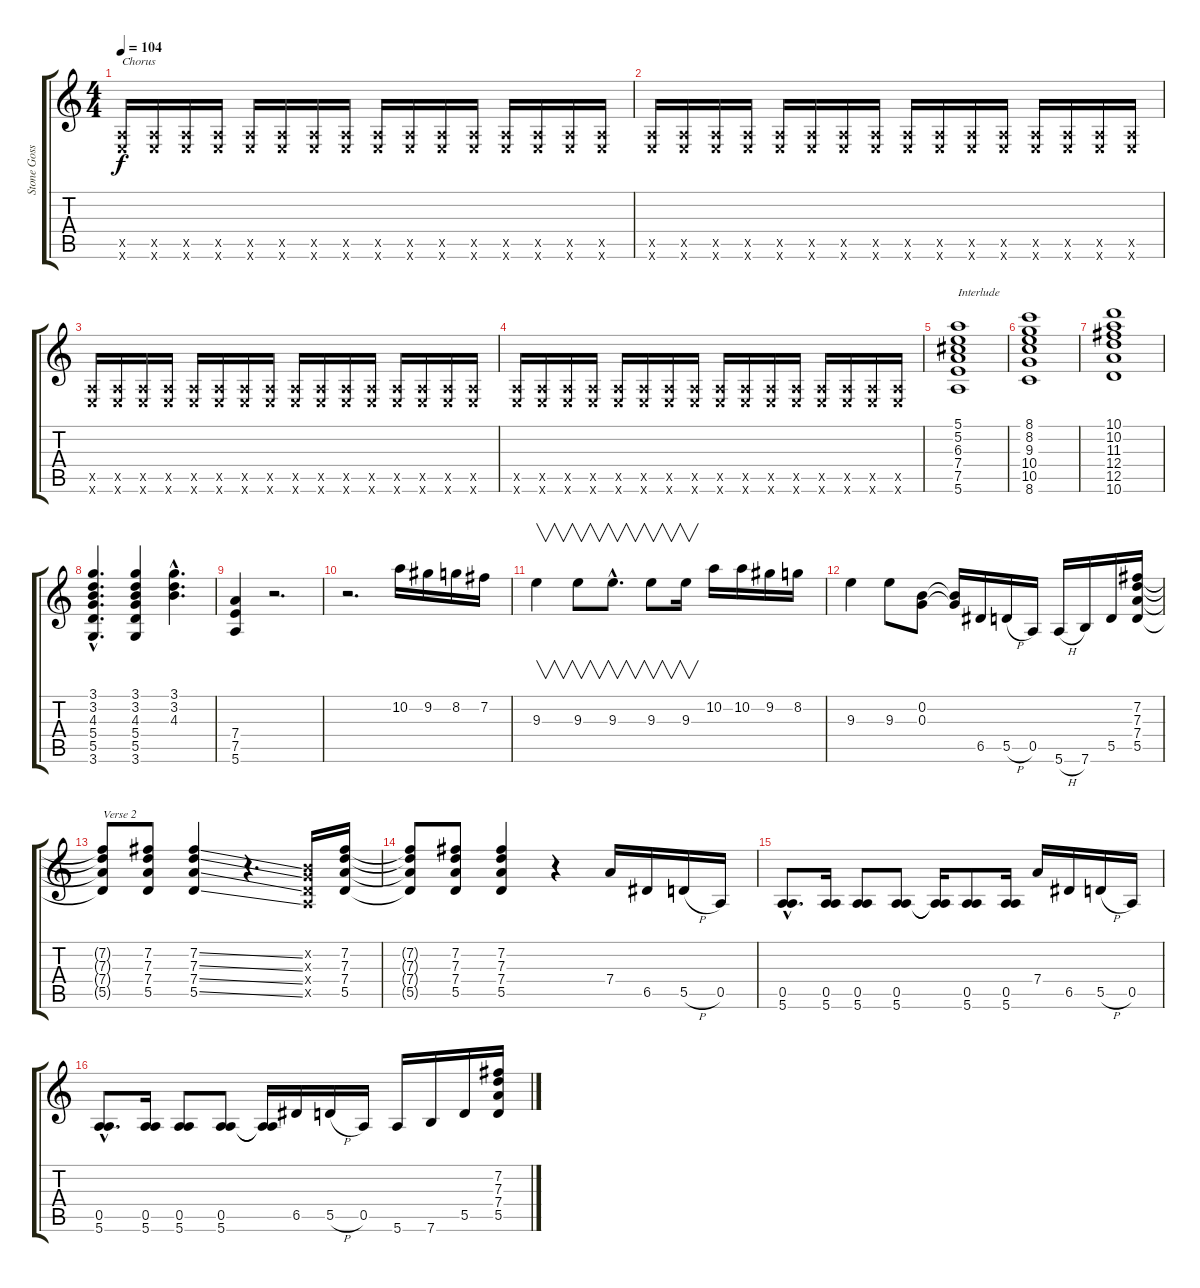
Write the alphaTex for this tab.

\track ("Stone Gossard" "Stone Goss") {instrument distortionguitar}
\staff {score tabs}
\tuning (E4 B3 G3 D3 A2 E2) {hide}
\ts (4 4)
\tempo 104
\clef g2
\ks c
(0.5{x} 0.6{x}).16{txt "Chorus" dy f} (0.5{x} 0.6{x}).16 (0.5{x} 0.6{x}).16 (0.5{x} 0.6{x}).16 (0.5{x} 0.6{x}).16 (0.5{x} 0.6{x}).16 (0.5{x} 0.6{x}).16 (0.5{x} 0.6{x}).16 (0.5{x} 0.6{x}).16 (0.5{x} 0.6{x}).16 (0.5{x} 0.6{x}).16 (0.5{x} 0.6{x}).16 (0.5{x} 0.6{x}).16 (0.5{x} 0.6{x}).16 (0.5{x} 0.6{x}).16 (0.5{x} 0.6{x}).16 |
(0.5{x} 0.6{x}).16 (0.5{x} 0.6{x}).16 (0.5{x} 0.6{x}).16 (0.5{x} 0.6{x}).16 (0.5{x} 0.6{x}).16 (0.5{x} 0.6{x}).16 (0.5{x} 0.6{x}).16 (0.5{x} 0.6{x}).16 (0.5{x} 0.6{x}).16 (0.5{x} 0.6{x}).16 (0.5{x} 0.6{x}).16 (0.5{x} 0.6{x}).16 (0.5{x} 0.6{x}).16 (0.5{x} 0.6{x}).16 (0.5{x} 0.6{x}).16 (0.5{x} 0.6{x}).16 |
(0.5{x} 0.6{x}).16 (0.5{x} 0.6{x}).16 (0.5{x} 0.6{x}).16 (0.5{x} 0.6{x}).16 (0.5{x} 0.6{x}).16 (0.5{x} 0.6{x}).16 (0.5{x} 0.6{x}).16 (0.5{x} 0.6{x}).16 (0.5{x} 0.6{x}).16 (0.5{x} 0.6{x}).16 (0.5{x} 0.6{x}).16 (0.5{x} 0.6{x}).16 (0.5{x} 0.6{x}).16 (0.5{x} 0.6{x}).16 (0.5{x} 0.6{x}).16 (0.5{x} 0.6{x}).16 |
(0.5{x} 0.6{x}).16 (0.5{x} 0.6{x}).16 (0.5{x} 0.6{x}).16 (0.5{x} 0.6{x}).16 (0.5{x} 0.6{x}).16 (0.5{x} 0.6{x}).16 (0.5{x} 0.6{x}).16 (0.5{x} 0.6{x}).16 (0.5{x} 0.6{x}).16 (0.5{x} 0.6{x}).16 (0.5{x} 0.6{x}).16 (0.5{x} 0.6{x}).16 (0.5{x} 0.6{x}).16 (0.5{x} 0.6{x}).16 (0.5{x} 0.6{x}).16 (0.5{x} 0.6{x}).16 |
(5.1 5.2 6.3 7.4 7.5 5.6).1{txt "Interlude"} |
(8.1 8.2 9.3 10.4 10.5 8.6).1 |
(10.1 10.2 11.3 12.4 12.5 10.6).1 |
(3.1{hac} 3.2{hac} 4.3{hac} 5.4{hac} 5.5{hac} 3.6{hac}).4{d} (3.1 3.2 4.3 5.4 5.5 3.6).4 (3.1{hac} 3.2{hac} 4.3{hac}).4{d} |
(7.4 7.5 5.6).4 r.2{d} |
r.2{d} 10.2.16 9.2.16 8.2.16 7.2.16 |
9.3.4{v} 9.3.8{v} 9.3{hac}.8{v d} 9.3.8{v} 9.3.16{v} 10.2.16 10.2.16 9.2.16 8.2.16 |
9.3.4 9.3.8 (0.2 0.3).8 (0.2{t} 0.3{t}).16 6.5.16 5.5{h}.16 0.5.16 5.6{h}.16 7.6.16 5.5.16 (7.2 7.3 7.4 5.5).16 |
(7.2{t} 7.3{t} 7.4{t} 5.5{t}).8{txt "Verse 2"} (7.2 7.3 7.4 5.5).8 (7.2{ss} 7.3{ss} 7.4{ss} 5.5{ss}).4 r.4{d} (0.2{x} 0.3{x} 0.4{x} 0.5{x}).16 (7.2 7.3 7.4 5.5).16 |
(7.2{t} 7.3{t} 7.4{t} 5.5{t}).8 (7.2 7.3 7.4 5.5).8 (7.2 7.3 7.4 5.5).4 r.4 7.4.16 6.5.16 5.5{h}.16 0.5.16 |
(0.5{hac} 5.6{hac}).8{d} (0.5 5.6).16 (0.5 5.6).8 (0.5 5.6).8 (0.5{t} 5.6{t}).16 (0.5 5.6).8 (0.5 5.6).16 7.4.16 6.5.16 5.5{h}.16 0.5.16 |
(0.5{hac} 5.6{hac}).8{d} (0.5 5.6).16 (0.5 5.6).8 (0.5 5.6).8 (0.5{t} 5.6{t}).16 6.5.16 5.5{h}.16 0.5.16 5.6.16 7.6.16 5.5.16 (7.2 7.3 7.4 5.5).16
